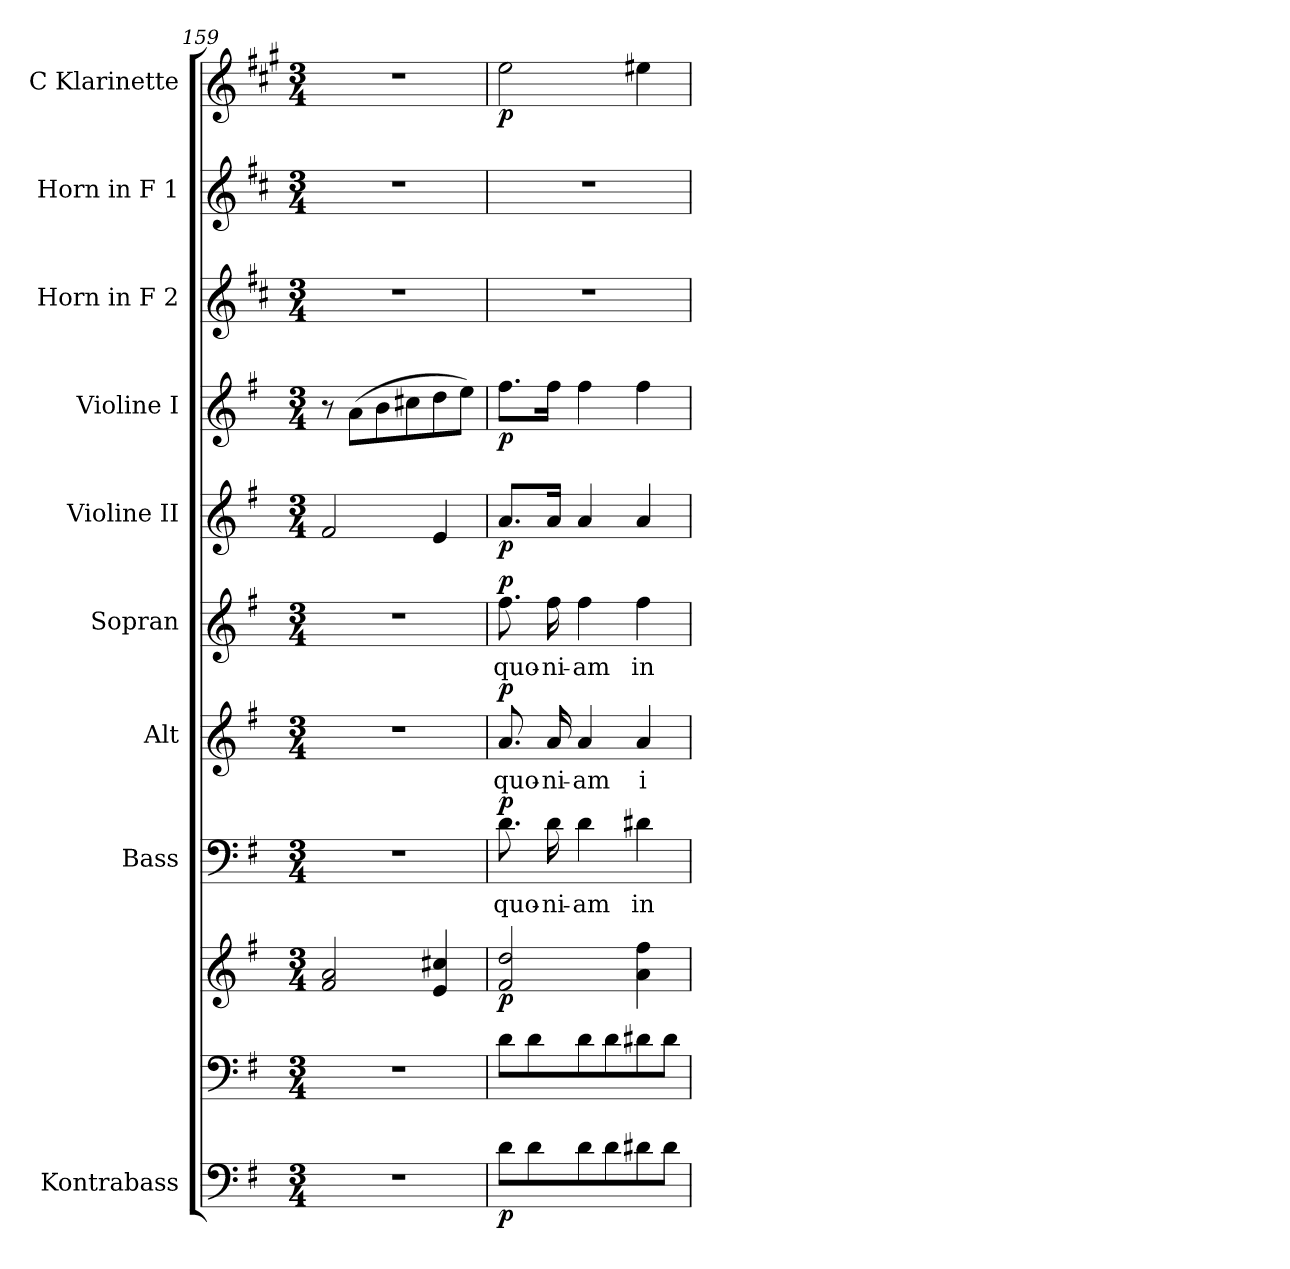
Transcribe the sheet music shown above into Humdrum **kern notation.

**kern	**dynam	**kern	**kern	**dynam	**kern	**text	**dynam	**kern	**text	**dynam	**kern	**text	**dynam	**kern	**dynam	**kern	**dynam	**kern	**kern	**kern	**dynam
*part10	*part10	*part9	*part9	*part9	*part8	*part8	*part8	*part7	*part7	*part7	*part6	*part6	*part6	*part5	*part5	*part4	*part4	*part3	*part2	*part1	*part1
*staff11	*staff11	*staff10	*staff9	*staff9/10	*staff8	*staff8	*staff8	*staff7	*staff7	*staff7	*staff6	*staff6	*staff6	*staff5	*staff5	*staff4	*staff4	*staff3	*staff2	*staff1	*staff1
*I"Kontrabass	*	*	*	*	*I"Bass	*	*	*I"Alt	*	*	*I"Sopran	*	*	*I"Violine II	*	*I"Violine I	*	*I"Horn in F 2	*I"Horn in F 1	*I"C Klarinette	*
*I'Kb.	*	*	*	*	*I'B.	*	*	*I'A.	*	*	*I'S.	*	*	*I'Vl. II	*	*I'Vl. I	*	*	*	*I'Kl.	*
!!LO:PB:g=z
*clefF4	*	*clefF4	*clefG2	*	*clefF4	*	*	*clefG2	*	*	*clefG2	*	*	*clefG2	*	*clefG2	*	*clefG2	*clefG2	*clefG2	*
*ITrd7c12	*	*	*	*	*	*	*	*	*	*	*	*	*	*	*	*	*	*ITrd4c7	*ITrd4c7	*ITrd1c2	*
*k[f#]	*	*k[f#]	*k[f#]	*	*k[f#]	*	*	*k[f#]	*	*	*k[f#]	*	*	*k[f#]	*	*k[f#]	*	*k[f#]	*k[f#]	*k[f#]	*
*G:	*	*G:	*G:	*	*G:	*	*	*G:	*	*	*G:	*	*	*G:	*	*G:	*	*G:	*G:	*G:	*
*M3/4	*	*M3/4	*M3/4	*	*M3/4	*	*	*M3/4	*	*	*M3/4	*	*	*M3/4	*	*M3/4	*	*M3/4	*M3/4	*M3/4	*
=159	=159	=159	=159	=159	=159	=159	=159	=159	=159	=159	=159	=159	=159	=159	=159	=159	=159	=159	=159	=159	=159
2.r	.	2.r	2f#/ 2a/	.	2.r	.	.	2.r	.	.	2.r	.	.	2f#/	.	8r	.	2.r	2.r	2.r	.
.	.	.	.	.	.	.	.	.	.	.	.	.	.	.	.	(>8a\L	.	.	.	.	.
.	.	.	.	.	.	.	.	.	.	.	.	.	.	.	.	8b\	.	.	.	.	.
.	.	.	.	.	.	.	.	.	.	.	.	.	.	.	.	8cc#X\	.	.	.	.	.
.	.	.	4e/ 4cc#X/	.	.	.	.	.	.	.	.	.	.	4e/	.	8dd\	.	.	.	.	.
.	.	.	.	.	.	.	.	.	.	.	.	.	.	.	.	8ee\J)	.	.	.	.	.
=160	=160	=160	=160	=160	=160	=160	=160	=160	=160	=160	=160	=160	=160	=160	=160	=160	=160	=160	=160	=160	=160
!	!LO:DY:b	!	!	!LO:DY:b	!	!LO:LY:b	!LO:DY:a	!	!LO:LY:b	!LO:DY:a	!	!LO:LY:b	!LO:DY:a	!	!LO:DY:b	!	!LO:DY:b	!	!	!	!LO:DY:b
8D\L	p	8d\L	2f#/ 2dd/	p	8.d\	quo-	p	8.a/	quo-	p	8.ff#\	quo-	p	8.a/L	p	8.ff#\L	p	2.r	2.r	2dd\	p
8D\	.	8d\	.	.	.	.	.	.	.	.	.	.	.	.	.	.	.	.	.	.	.
!	!	!	!	!	!	!LO:LY:b	!	!	!LO:LY:b	!	!	!LO:LY:b	!	!	!	!	!	!	!	!	!
.	.	.	.	.	16d\	-ni-	.	16a/	-ni-	.	16ff#\	-ni-	.	16a/Jk	.	16ff#\Jk	.	.	.	.	.
!	!	!	!	!	!	!LO:LY:b	!	!	!LO:LY:b	!	!	!LO:LY:b	!	!	!	!	!	!	!	!	!
8D\	.	8d\	.	.	4d\	-am	.	4a/	-am	.	4ff#\	-am	.	4a/	.	4ff#\	.	.	.	.	.
8D\	.	8d\	.	.	.	.	.	.	.	.	.	.	.	.	.	.	.	.	.	.	.
!	!	!	!	!	!	!LO:LY:b	!	!	!LO:LY:b	!	!	!LO:LY:b	!	!	!	!	!	!	!	!	!
8D#X\	.	8d#X\	4a\ 4ff#\	.	4d#X\	in-	.	4a/	i-	.	4ff#\	in-	.	4a/	.	4ff#\	.	.	.	4dd#X\	.
8D#\J	.	8d#\J	.	.	.	.	.	.	.	.	.	.	.	.	.	.	.	.	.	.	.
=	=	=	=	=	=	=	=	=	=	=	=	=	=	=	=	=	=	=	=	=	=
*-	*-	*-	*-	*-	*-	*-	*-	*-	*-	*-	*-	*-	*-	*-	*-	*-	*-	*-	*-	*-	*-
